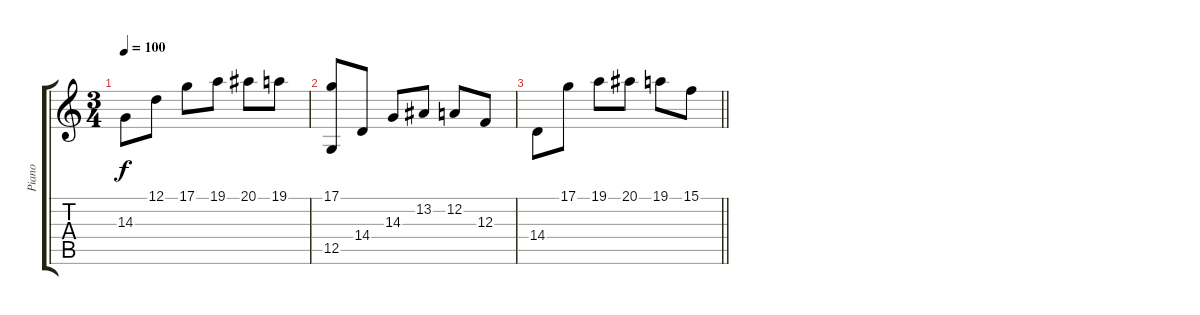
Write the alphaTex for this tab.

\track ("Piano" "Piano") {instrument acousticgrandpiano}
\staff {score tabs}
\tuning (D4 A3 F3 C3 G2 D2) {hide}
\ts (3 4)
\tempo 100
\clef g2
\ks c
14.3.8{dy f} 12.1.8 17.1.8 19.1.8 20.1.8 19.1.8 |
(17.1 12.5).8 14.4.8 14.3.8 13.2.8 12.2.8 12.3.8 |
\barLineRight lightlight
14.4.8 17.1.8 19.1.8 20.1.8 19.1.8 15.1.8
